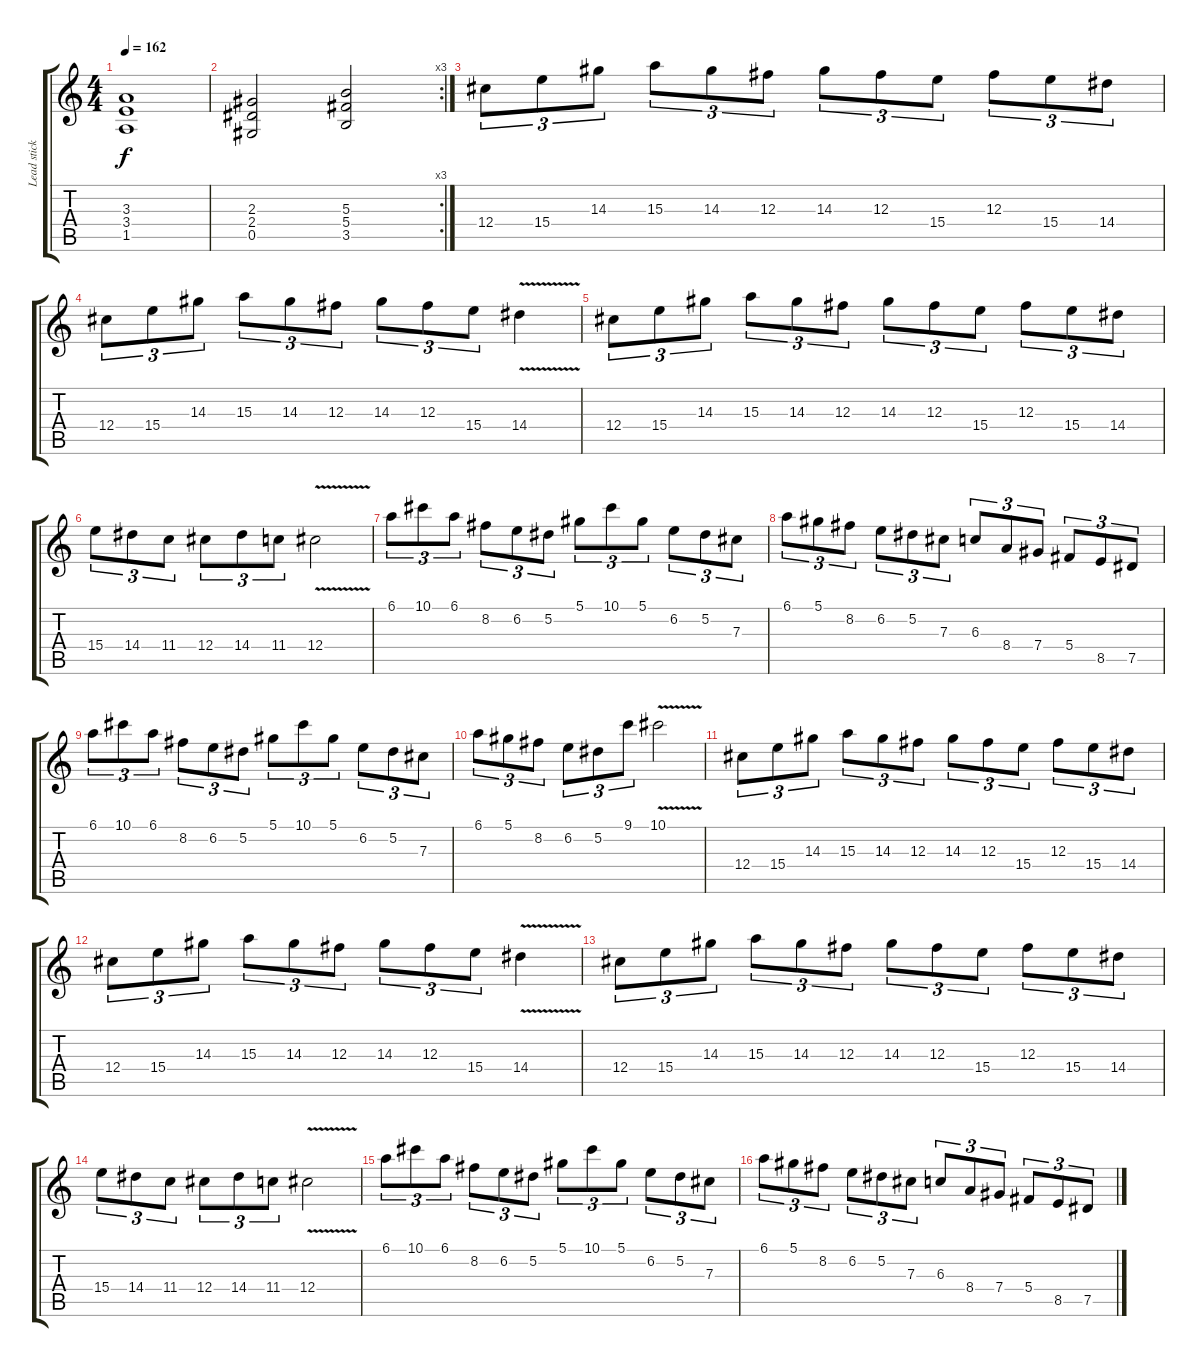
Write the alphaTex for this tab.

\track ("Lead stick" "Lead stick") {instrument overdrivenguitar}
\staff {score tabs}
\tuning (Eb4 Bb3 Gb3 Db3 Ab2 Eb2) {hide}
\ts (4 4)
\tempo 162
\clef g2
\ks c
(3.3 3.4 1.5).1{dy f} |
\rc 3
(2.3 2.4 0.5).2 (5.3 5.4 3.5).2 |
12.4.8{tu (3 2)} 15.4.8{tu (3 2)} 14.3.8{tu (3 2)} 15.3.8{tu (3 2)} 14.3.8{tu (3 2)} 12.3.8{tu (3 2)} 14.3.8{tu (3 2)} 12.3.8{tu (3 2)} 15.4.8{tu (3 2)} 12.3.8{tu (3 2)} 15.4.8{tu (3 2)} 14.4.8{tu (3 2)} |
12.4.8{tu (3 2)} 15.4.8{tu (3 2)} 14.3.8{tu (3 2)} 15.3.8{tu (3 2)} 14.3.8{tu (3 2)} 12.3.8{tu (3 2)} 14.3.8{tu (3 2)} 12.3.8{tu (3 2)} 15.4.8{tu (3 2)} 14.4{v}.4 |
12.4.8{tu (3 2)} 15.4.8{tu (3 2)} 14.3.8{tu (3 2)} 15.3.8{tu (3 2)} 14.3.8{tu (3 2)} 12.3.8{tu (3 2)} 14.3.8{tu (3 2)} 12.3.8{tu (3 2)} 15.4.8{tu (3 2)} 12.3.8{tu (3 2)} 15.4.8{tu (3 2)} 14.4.8{tu (3 2)} |
15.4.8{tu (3 2)} 14.4.8{tu (3 2)} 11.4.8{tu (3 2)} 12.4.8{tu (3 2)} 14.4.8{tu (3 2)} 11.4.8{tu (3 2)} 12.4{v}.2 |
6.1.8{tu (3 2)} 10.1.8{tu (3 2)} 6.1.8{tu (3 2)} 8.2.8{tu (3 2)} 6.2.8{tu (3 2)} 5.2.8{tu (3 2)} 5.1.8{tu (3 2)} 10.1.8{tu (3 2)} 5.1.8{tu (3 2)} 6.2.8{tu (3 2)} 5.2.8{tu (3 2)} 7.3.8{tu (3 2)} |
6.1.8{tu (3 2)} 5.1.8{tu (3 2)} 8.2.8{tu (3 2)} 6.2.8{tu (3 2)} 5.2.8{tu (3 2)} 7.3.8{tu (3 2)} 6.3.8{tu (3 2)} 8.4.8{tu (3 2)} 7.4.8{tu (3 2)} 5.4.8{tu (3 2)} 8.5.8{tu (3 2)} 7.5.8{tu (3 2)} |
6.1.8{tu (3 2)} 10.1.8{tu (3 2)} 6.1.8{tu (3 2)} 8.2.8{tu (3 2)} 6.2.8{tu (3 2)} 5.2.8{tu (3 2)} 5.1.8{tu (3 2)} 10.1.8{tu (3 2)} 5.1.8{tu (3 2)} 6.2.8{tu (3 2)} 5.2.8{tu (3 2)} 7.3.8{tu (3 2)} |
6.1.8{tu (3 2)} 5.1.8{tu (3 2)} 8.2.8{tu (3 2)} 6.2.8{tu (3 2)} 5.2.8{tu (3 2)} 9.1.8{tu (3 2)} 10.1{v}.2 |
12.4.8{tu (3 2)} 15.4.8{tu (3 2)} 14.3.8{tu (3 2)} 15.3.8{tu (3 2)} 14.3.8{tu (3 2)} 12.3.8{tu (3 2)} 14.3.8{tu (3 2)} 12.3.8{tu (3 2)} 15.4.8{tu (3 2)} 12.3.8{tu (3 2)} 15.4.8{tu (3 2)} 14.4.8{tu (3 2)} |
12.4.8{tu (3 2)} 15.4.8{tu (3 2)} 14.3.8{tu (3 2)} 15.3.8{tu (3 2)} 14.3.8{tu (3 2)} 12.3.8{tu (3 2)} 14.3.8{tu (3 2)} 12.3.8{tu (3 2)} 15.4.8{tu (3 2)} 14.4{v}.4 |
12.4.8{tu (3 2)} 15.4.8{tu (3 2)} 14.3.8{tu (3 2)} 15.3.8{tu (3 2)} 14.3.8{tu (3 2)} 12.3.8{tu (3 2)} 14.3.8{tu (3 2)} 12.3.8{tu (3 2)} 15.4.8{tu (3 2)} 12.3.8{tu (3 2)} 15.4.8{tu (3 2)} 14.4.8{tu (3 2)} |
15.4.8{tu (3 2)} 14.4.8{tu (3 2)} 11.4.8{tu (3 2)} 12.4.8{tu (3 2)} 14.4.8{tu (3 2)} 11.4.8{tu (3 2)} 12.4{v}.2 |
6.1.8{tu (3 2)} 10.1.8{tu (3 2)} 6.1.8{tu (3 2)} 8.2.8{tu (3 2)} 6.2.8{tu (3 2)} 5.2.8{tu (3 2)} 5.1.8{tu (3 2)} 10.1.8{tu (3 2)} 5.1.8{tu (3 2)} 6.2.8{tu (3 2)} 5.2.8{tu (3 2)} 7.3.8{tu (3 2)} |
6.1.8{tu (3 2)} 5.1.8{tu (3 2)} 8.2.8{tu (3 2)} 6.2.8{tu (3 2)} 5.2.8{tu (3 2)} 7.3.8{tu (3 2)} 6.3.8{tu (3 2)} 8.4.8{tu (3 2)} 7.4.8{tu (3 2)} 5.4.8{tu (3 2)} 8.5.8{tu (3 2)} 7.5.8{tu (3 2)}
